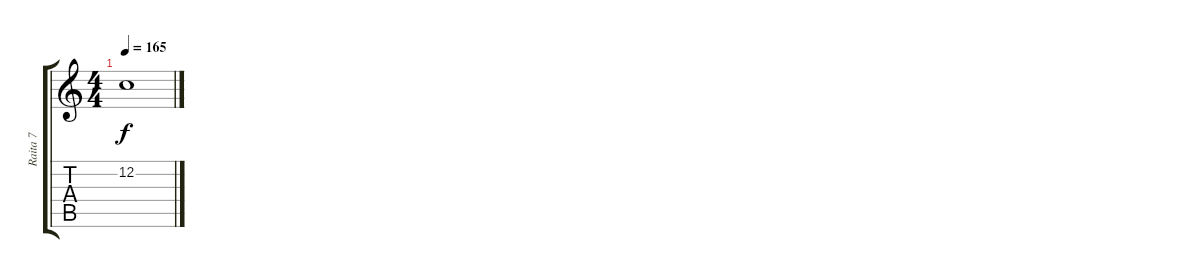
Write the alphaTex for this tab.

\track ("Raita 7" "Raita 7") {instrument synthstrings1}
\staff {score tabs}
\tuning (F4 C4 Ab3 Eb3 Bb2 Eb2) {hide}
\ts (4 4)
\tempo 165
\clef g2
\ks c
12.2{t}.1{dy f}
